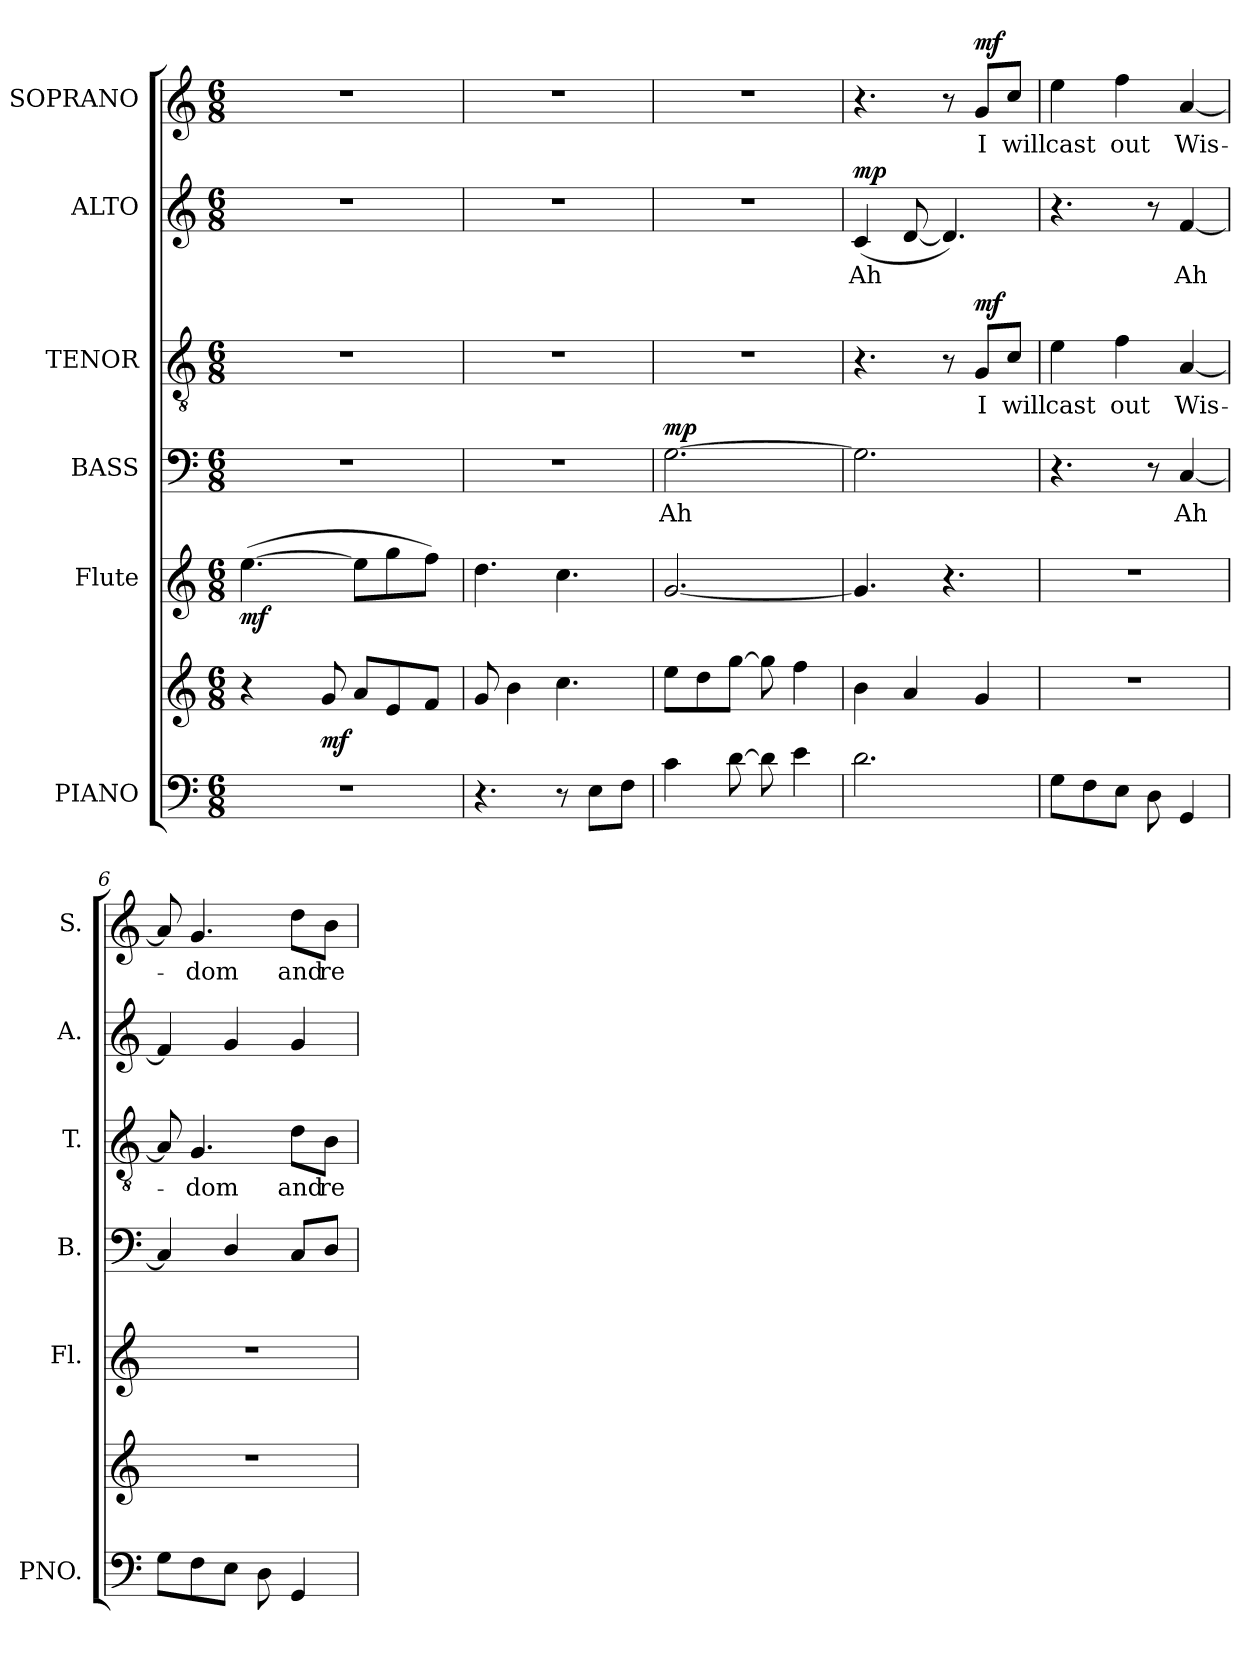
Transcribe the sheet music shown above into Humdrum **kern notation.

**kern	**kern	**dynam	**kern	**dynam	**kern	**text	**dynam	**kern	**text	**dynam	**kern	**text	**dynam	**kern	**text	**dynam
*part6	*part6	*part6	*part5	*part5	*part4	*part4	*part4	*part3	*part3	*part3	*part2	*part2	*part2	*part1	*part1	*part1
*staff7	*staff6	*staff6/7	*staff5	*staff5	*staff4	*staff4	*staff4	*staff3	*staff3	*staff3	*staff2	*staff2	*staff2	*staff1	*staff1	*staff1
*I"PIANO	*	*	*I"Flute	*	*I"BASS	*	*	*I"TENOR	*	*	*I"ALTO	*	*	*I"SOPRANO	*	*
*I'PNO.	*	*	*I'Fl.	*	*I'B.	*	*	*I'T.	*	*	*I'A.	*	*	*I'S.	*	*
!!LO:PB:g=z
*clefF4	*clefG2	*	*clefG2	*	*clefF4	*	*	*clefGv2	*	*	*clefG2	*	*	*clefG2	*	*
*	*	*	*	*	*	*	*	*ITrd7c12	*	*	*	*	*	*	*	*
*k[]	*k[]	*	*k[]	*	*k[]	*	*	*k[]	*	*	*k[]	*	*	*k[]	*	*
*C:	*C:	*	*C:	*	*C:	*	*	*C:	*	*	*C:	*	*	*C:	*	*
*M6/8	*M6/8	*	*M6/8	*	*M6/8	*	*	*M6/8	*	*	*M6/8	*	*	*M6/8	*	*
*MM99	*MM99	*	*MM99	*	*MM99	*	*	*MM99	*	*	*MM99	*	*	*MM99	*	*
=1	=1	=1	=1	=1	=1	=1	=1	=1	=1	=1	=1	=1	=1	=1	=1	=1
!LO:N:vis=1	!	!	!	!	!LO:N:vis=1	!	!	!LO:N:vis=1	!	!	!LO:N:vis=1	!	!	!LO:N:vis=1	!	!
*	*^	*	*	*	*	*	*	*	*	*	*	*	*	*^	*	*
2.r	4r	16ryy	.	([>4.eei\	mf	2.r	.	.	2.r	.	.	2.r	.	.	2.r	16ryy	.	.
.	.	32ryy	.	.	.	.	.	.	.	.	.	.	.	.	.	32ryy	.	.
.	.	64ryy	.	.	.	.	.	.	.	.	.	.	.	.	.	64ryy	.	.
.	.	512ryy	.	.	.	.	.	.	.	.	.	.	.	.	.	512ryy	.	.
*	*MM99	*	*	*	*	*	*	*	*	*	*	*	*	*	*MM99	*	*	*
.	.	2ryy	.	.	.	.	.	.	.	.	.	.	.	.	.	2ryy	.	.
.	8gi/	.	mf	.	.	.	.	.	.	.	.	.	.	.	.	.	.	.
.	8ai/L	.	.	8eei\L]	.	.	.	.	.	.	.	.	.	.	.	.	.	.
.	8ei/	.	.	8ggi\	.	.	.	.	.	.	.	.	.	.	.	.	.	.
.	.	8ryy	.	.	.	.	.	.	.	.	.	.	.	.	.	8ryy	.	.
.	8fi/J	.	.	8ffi\J)	.	.	.	.	.	.	.	.	.	.	.	.	.	.
.	.	128..ryy	.	.	.	.	.	.	.	.	.	.	.	.	.	128..ryy	.	.
=2	=2	=2	=2	=2	=2	=2	=2	=2	=2	=2	=2	=2	=2	=2	=2	=2	=2	=2
!	!	!	!	!	!	!LO:N:vis=1	!	!	!LO:N:vis=1	!	!	!LO:N:vis=1	!	!	!LO:N:vis=1	!	!	!
*	*v	*v	*	*	*	*	*	*	*	*	*	*	*	*	*v	*v	*	*
4.r	8gi/	.	4.ddi\	.	2.r	.	.	2.r	.	.	2.r	.	.	2.r	.	.
.	4bi\	.	.	.	.	.	.	.	.	.	.	.	.	.	.	.
8r	4.cci\	.	4.cci\	.	.	.	.	.	.	.	.	.	.	.	.	.
8Ei\L	.	.	.	.	.	.	.	.	.	.	.	.	.	.	.	.
8Fi\J	.	.	.	.	.	.	.	.	.	.	.	.	.	.	.	.
=3	=3	=3	=3	=3	=3	=3	=3	=3	=3	=3	=3	=3	=3	=3	=3	=3
!	!	!	!	!	!	!LO:LY:b:color=#000000	!	!LO:N:vis=1	!	!	!LO:N:vis=1	!	!	!LO:N:vis=1	!	!
4ci\	8eei\L	.	[<2.gi/	.	[>2.Gi\	Ah	mp	2.r	.	.	2.r	.	.	2.r	.	.
.	8ddi\	.	.	.	.	.	.	.	.	.	.	.	.	.	.	.
[>8di\	[>8ggi\J	.	.	.	.	.	.	.	.	.	.	.	.	.	.	.
8di\]	8ggi\]	.	.	.	.	.	.	.	.	.	.	.	.	.	.	.
4ei\	4ffi\	.	.	.	.	.	.	.	.	.	.	.	.	.	.	.
=4	=4	=4	=4	=4	=4	=4	=4	=4	=4	=4	=4	=4	=4	=4	=4	=4
!	!	!	!	!	!	!	!	!	!	!	!	!LO:LY:b:color=#000000	!	!	!	!
2.di\	4bi\	.	4.gi/]	.	2.Gi\]	.	.	4.r	.	.	(4ci/	Ah	mp	4.r	.	.
.	4ai/	.	.	.	.	.	.	.	.	.	[<8di/	.	.	.	.	.
.	.	.	4.r	.	.	.	.	8r	.	.	4.di/])	.	.	8r	.	.
!	!	!	!	!	!	!	!	!	!LO:LY:b:color=#000000	!	!	!	!	!	!	!
!	!	!	!	!	!	!	!	!	!	!	!	!	!	!	!LO:LY:b:color=#000000	!
.	4gi/	.	.	.	.	.	.	8GGi/L	I	mf	.	.	.	8gi/L	I	mf
!	!	!	!	!	!	!	!	!	!LO:LY:b:color=#000000	!	!	!	!	!	!	!
!	!	!	!	!	!	!	!	!	!	!	!	!	!	!	!LO:LY:b:color=#000000	!
.	.	.	.	.	.	.	.	8Ci/J	will	.	.	.	.	8cci/J	will	.
=5	=5	=5	=5	=5	=5	=5	=5	=5	=5	=5	=5	=5	=5	=5	=5	=5
!	!LO:N:vis=1	!	!LO:N:vis=1	!	!	!	!	!	!	!	!	!	!	!	!	!
!	!	!	!	!	!	!	!	!	!LO:LY:b:color=#000000	!	!	!	!	!	!	!
!	!	!	!	!	!	!	!	!	!	!	!	!	!	!	!LO:LY:b:color=#000000	!
8Gi\L	2.r	.	2.r	.	4.r	.	.	4Ei\	cast	.	4.r	.	.	4eei\	cast	.
8Fi\	.	.	.	.	.	.	.	.	.	.	.	.	.	.	.	.
!	!	!	!	!	!	!	!	!	!LO:LY:b:color=#000000	!	!	!	!	!	!	!
!	!	!	!	!	!	!	!	!	!	!	!	!	!	!	!LO:LY:b:color=#000000	!
8Ei\J	.	.	.	.	.	.	.	4Fi\	out	.	.	.	.	4ffi\	out	.
8Di\	.	.	.	.	8r	.	.	.	.	.	8r	.	.	.	.	.
!	!	!	!	!	!	!LO:LY:b:color=#000000	!	!	!	!	!	!	!	!	!	!
!	!	!	!	!	!	!	!	!	!LO:LY:b:color=#000000	!	!	!	!	!	!	!
!	!	!	!	!	!	!	!	!	!	!	!	!LO:LY:b:color=#000000	!	!	!	!
!	!	!	!	!	!	!	!	!	!	!	!	!	!	!	!LO:LY:b:color=#000000	!
4GGi/	.	.	.	.	[<4Ci/	Ah	.	[<4AAi/	Wis-	.	[<4fi/	Ah	.	[<4ai/	Wis-	.
=6	=6	=6	=6	=6	=6	=6	=6	=6	=6	=6	=6	=6	=6	=6	=6	=6
!	!LO:N:vis=1	!	!LO:N:vis=1	!	!	!	!	!	!	!	!	!	!	!	!	!
8Gi\L	2.r	.	2.r	.	4Ci/]	.	.	8AAi/]	.	.	4fi/]	.	.	8ai/]	.	.
!	!	!	!	!	!	!	!	!	!LO:LY:b:color=#000000	!	!	!	!	!	!	!
!	!	!	!	!	!	!	!	!	!	!	!	!	!	!	!LO:LY:b:color=#000000	!
8Fi\	.	.	.	.	.	.	.	4.GGi/	-dom	.	.	.	.	4.gi/	-dom	.
8Ei\J	.	.	.	.	4Di/	.	.	.	.	.	4gi/	.	.	.	.	.
8Di\	.	.	.	.	.	.	.	.	.	.	.	.	.	.	.	.
!	!	!	!	!	!	!	!	!	!LO:LY:b:color=#000000	!	!	!	!	!	!	!
!	!	!	!	!	!	!	!	!	!	!	!	!	!	!	!LO:LY:b:color=#000000	!
4GGi/	.	.	.	.	8Ci/L	.	.	8Di\L	and	.	4gi/	.	.	8ddi\L	and	.
!	!	!	!	!	!	!	!	!	!LO:LY:b:color=#000000	!	!	!	!	!	!	!
!	!	!	!	!	!	!	!	!	!	!	!	!	!	!	!LO:LY:b:color=#000000	!
.	.	.	.	.	8Di/J	.	.	8BBi\J	re-	.	.	.	.	8bi\J	re-	.
=	=	=	=	=	=	=	=	=	=	=	=	=	=	=	=	=
*-	*-	*-	*-	*-	*-	*-	*-	*-	*-	*-	*-	*-	*-	*-	*-	*-
